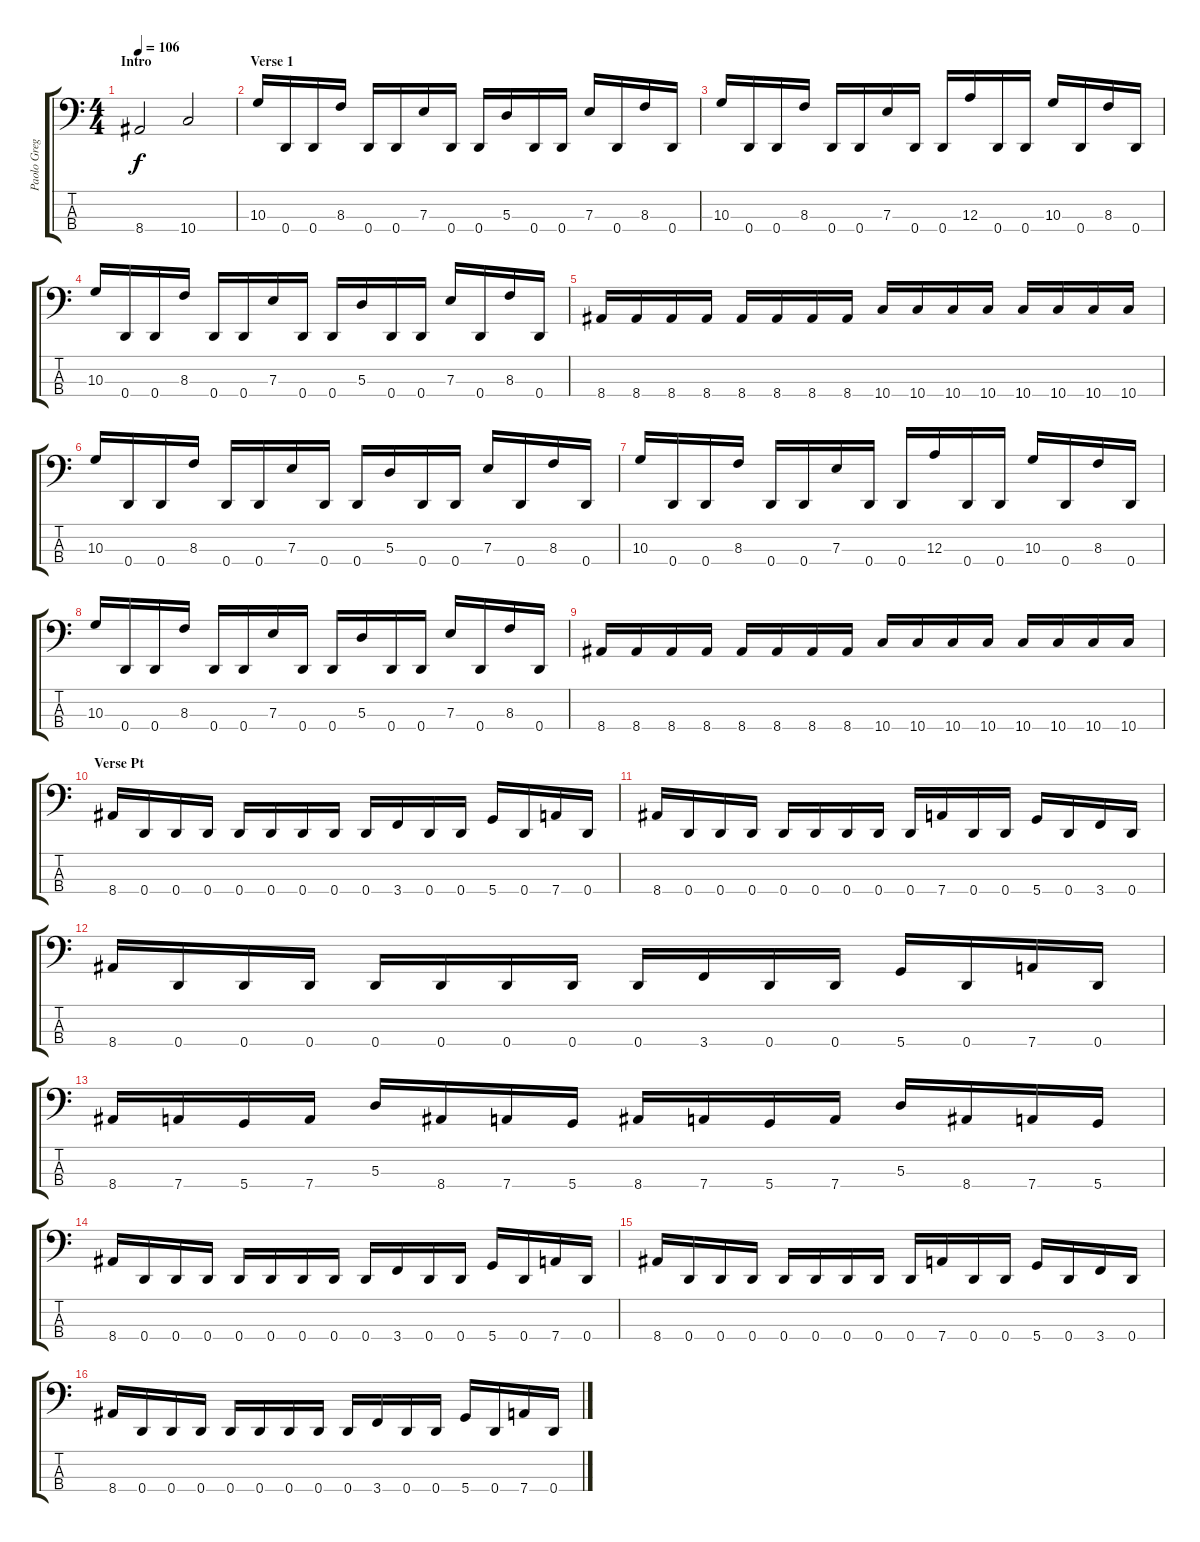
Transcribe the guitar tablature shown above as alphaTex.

\track ("Paolo Gregoletto" "Paolo Greg") {instrument electricbasspick}
\staff {score tabs}
\tuning (G2 D2 A1 D1) {hide}
\ts (4 4)
\section ("" "Intro")
\tempo 106
\clef f4
\ks c
8.4.2{dy f instrument electricbasspick} 10.4.2 |
\section ("" "Verse 1")
10.3.16 0.4.16 0.4.16 8.3.16 0.4.16 0.4.16 7.3.16 0.4.16 0.4.16 5.3.16 0.4.16 0.4.16 7.3.16 0.4.16 8.3.16 0.4.16 |
10.3.16 0.4.16 0.4.16 8.3.16 0.4.16 0.4.16 7.3.16 0.4.16 0.4.16 12.3.16 0.4.16 0.4.16 10.3.16 0.4.16 8.3.16 0.4.16 |
10.3.16 0.4.16 0.4.16 8.3.16 0.4.16 0.4.16 7.3.16 0.4.16 0.4.16 5.3.16 0.4.16 0.4.16 7.3.16 0.4.16 8.3.16 0.4.16 |
8.4.16 8.4.16 8.4.16 8.4.16 8.4.16 8.4.16 8.4.16 8.4.16 10.4.16 10.4.16 10.4.16 10.4.16 10.4.16 10.4.16 10.4.16 10.4.16 |
10.3.16 0.4.16 0.4.16 8.3.16 0.4.16 0.4.16 7.3.16 0.4.16 0.4.16 5.3.16 0.4.16 0.4.16 7.3.16 0.4.16 8.3.16 0.4.16 |
10.3.16 0.4.16 0.4.16 8.3.16 0.4.16 0.4.16 7.3.16 0.4.16 0.4.16 12.3.16 0.4.16 0.4.16 10.3.16 0.4.16 8.3.16 0.4.16 |
10.3.16 0.4.16 0.4.16 8.3.16 0.4.16 0.4.16 7.3.16 0.4.16 0.4.16 5.3.16 0.4.16 0.4.16 7.3.16 0.4.16 8.3.16 0.4.16 |
8.4.16 8.4.16 8.4.16 8.4.16 8.4.16 8.4.16 8.4.16 8.4.16 10.4.16 10.4.16 10.4.16 10.4.16 10.4.16 10.4.16 10.4.16 10.4.16 |
\section ("" "Verse Pt")
8.4.16 0.4.16 0.4.16 0.4.16 0.4.16 0.4.16 0.4.16 0.4.16 0.4.16 3.4.16 0.4.16 0.4.16 5.4.16 0.4.16 7.4.16 0.4.16 |
8.4.16 0.4.16 0.4.16 0.4.16 0.4.16 0.4.16 0.4.16 0.4.16 0.4.16 7.4.16 0.4.16 0.4.16 5.4.16 0.4.16 3.4.16 0.4.16 |
8.4.16 0.4.16 0.4.16 0.4.16 0.4.16 0.4.16 0.4.16 0.4.16 0.4.16 3.4.16 0.4.16 0.4.16 5.4.16 0.4.16 7.4.16 0.4.16 |
8.4.16 7.4.16 5.4.16 7.4.16 5.3.16 8.4.16 7.4.16 5.4.16 8.4.16 7.4.16 5.4.16 7.4.16 5.3.16 8.4.16 7.4.16 5.4.16 |
8.4.16 0.4.16 0.4.16 0.4.16 0.4.16 0.4.16 0.4.16 0.4.16 0.4.16 3.4.16 0.4.16 0.4.16 5.4.16 0.4.16 7.4.16 0.4.16 |
8.4.16 0.4.16 0.4.16 0.4.16 0.4.16 0.4.16 0.4.16 0.4.16 0.4.16 7.4.16 0.4.16 0.4.16 5.4.16 0.4.16 3.4.16 0.4.16 |
8.4.16 0.4.16 0.4.16 0.4.16 0.4.16 0.4.16 0.4.16 0.4.16 0.4.16 3.4.16 0.4.16 0.4.16 5.4.16 0.4.16 7.4.16 0.4.16
